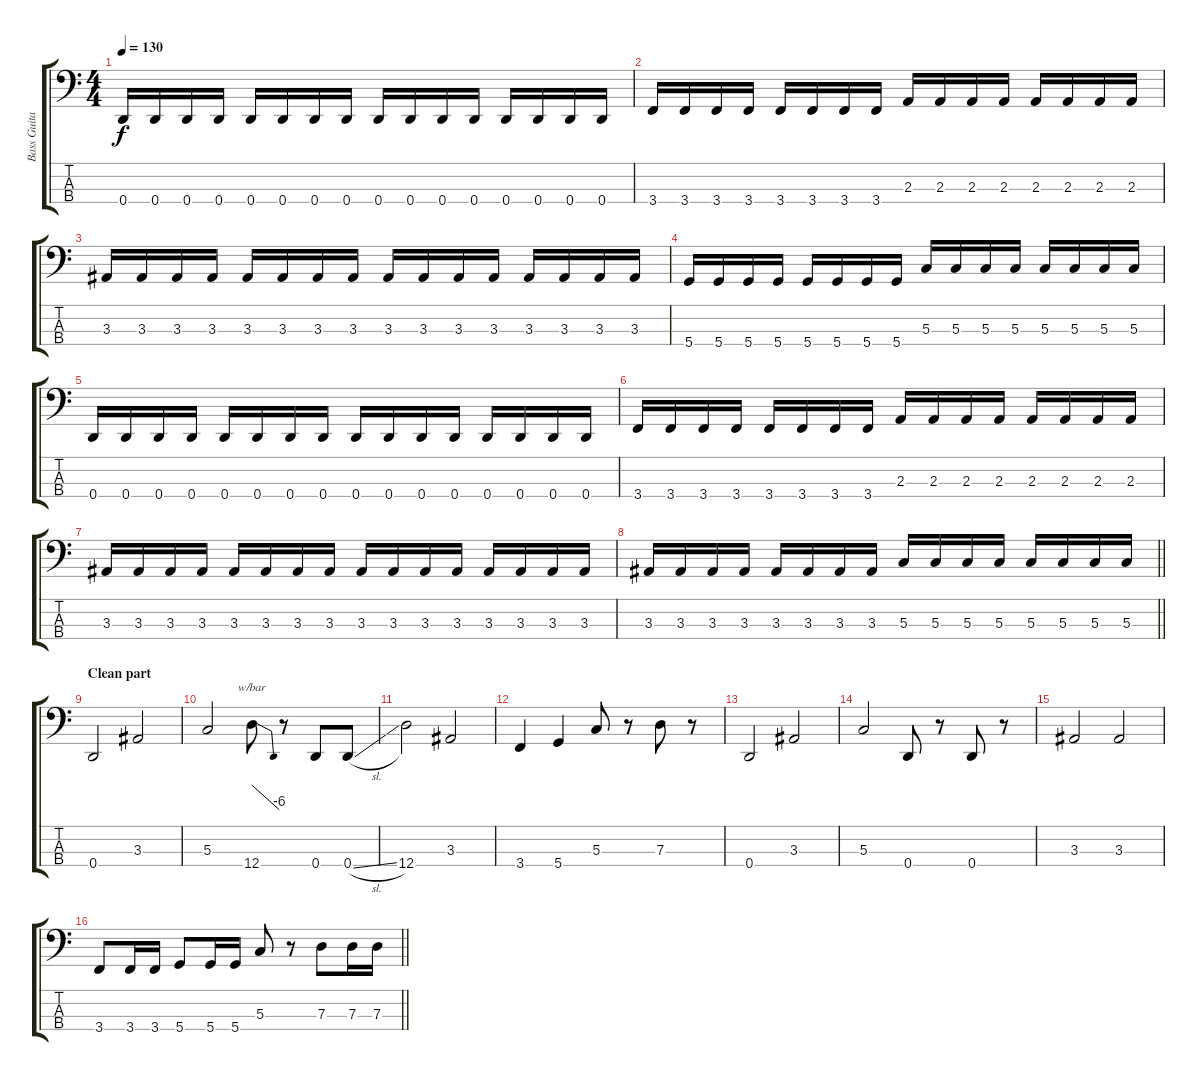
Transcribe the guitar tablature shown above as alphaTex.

\track ("Bass Guitar" "Bass Guita") {instrument electricbassfinger}
\staff {score tabs}
\tuning (F2 C2 G1 D1) {hide}
\ts (4 4)
\tempo 130
\clef f4
\ks c
0.4.16{dy f} 0.4.16 0.4.16 0.4.16 0.4.16 0.4.16 0.4.16 0.4.16 0.4.16 0.4.16 0.4.16 0.4.16 0.4.16 0.4.16 0.4.16 0.4.16 |
3.4.16 3.4.16 3.4.16 3.4.16 3.4.16 3.4.16 3.4.16 3.4.16 2.3.16 2.3.16 2.3.16 2.3.16 2.3.16 2.3.16 2.3.16 2.3.16 |
3.3.16 3.3.16 3.3.16 3.3.16 3.3.16 3.3.16 3.3.16 3.3.16 3.3.16 3.3.16 3.3.16 3.3.16 3.3.16 3.3.16 3.3.16 3.3.16 |
5.4.16 5.4.16 5.4.16 5.4.16 5.4.16 5.4.16 5.4.16 5.4.16 5.3.16 5.3.16 5.3.16 5.3.16 5.3.16 5.3.16 5.3.16 5.3.16 |
0.4.16 0.4.16 0.4.16 0.4.16 0.4.16 0.4.16 0.4.16 0.4.16 0.4.16 0.4.16 0.4.16 0.4.16 0.4.16 0.4.16 0.4.16 0.4.16 |
3.4.16 3.4.16 3.4.16 3.4.16 3.4.16 3.4.16 3.4.16 3.4.16 2.3.16 2.3.16 2.3.16 2.3.16 2.3.16 2.3.16 2.3.16 2.3.16 |
3.3.16 3.3.16 3.3.16 3.3.16 3.3.16 3.3.16 3.3.16 3.3.16 3.3.16 3.3.16 3.3.16 3.3.16 3.3.16 3.3.16 3.3.16 3.3.16 |
\barLineRight lightlight
3.3.16 3.3.16 3.3.16 3.3.16 3.3.16 3.3.16 3.3.16 3.3.16 5.3.16 5.3.16 5.3.16 5.3.16 5.3.16 5.3.16 5.3.16 5.3.16 |
\section ("" "Clean part")
0.4.2 3.3.2 |
5.3.2 12.4.8{tbe (dive default 0 0 60 -24)} r.8 0.4.8 0.4{sl}.8 |
12.4.2 3.3.2 |
3.4.4 5.4.4 5.3.8 r.8 7.3.8 r.8 |
0.4.2 3.3.2 |
5.3.2 0.4.8 r.8 0.4.8 r.8 |
3.3.2 3.3.2 |
\barLineRight lightlight
3.4.8 3.4.16 3.4.16 5.4.8 5.4.16 5.4.16 5.3.8 r.8 7.3.8 7.3.16 7.3.16
